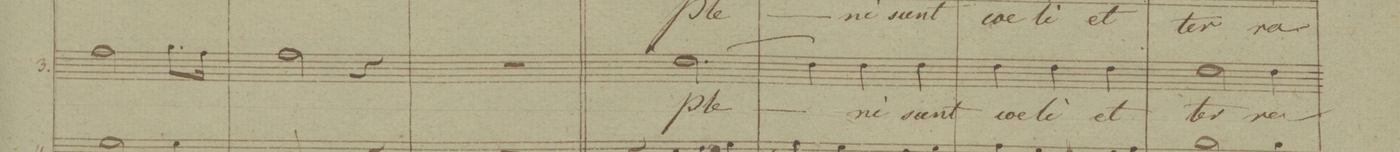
**kern	**text	**dynam
*I"3.	*	*
*clefC4	*	*
*k[b-]	*	*
*M3/4	*	*
2e\	.	.
8.f\L	.	.
16e\Jk	.	.
=16	=16	=16
2e\	.	.
4r	.	.
=17	=17	=17
2.r	.	.
=18||	=18||	=18||
[2.c\	Ple-	.
=19	=19	=19
4c\]	.	.
4c\	-ni	.
4c\	sunt	.
=20	=20	=20
4c\	coe-	.
4c\	-li	.
4c\	et	.
=21	=21	=21
2c\	ter-	.
4c\	-ra	.
=22	=22	=22
*-	*-	*-
